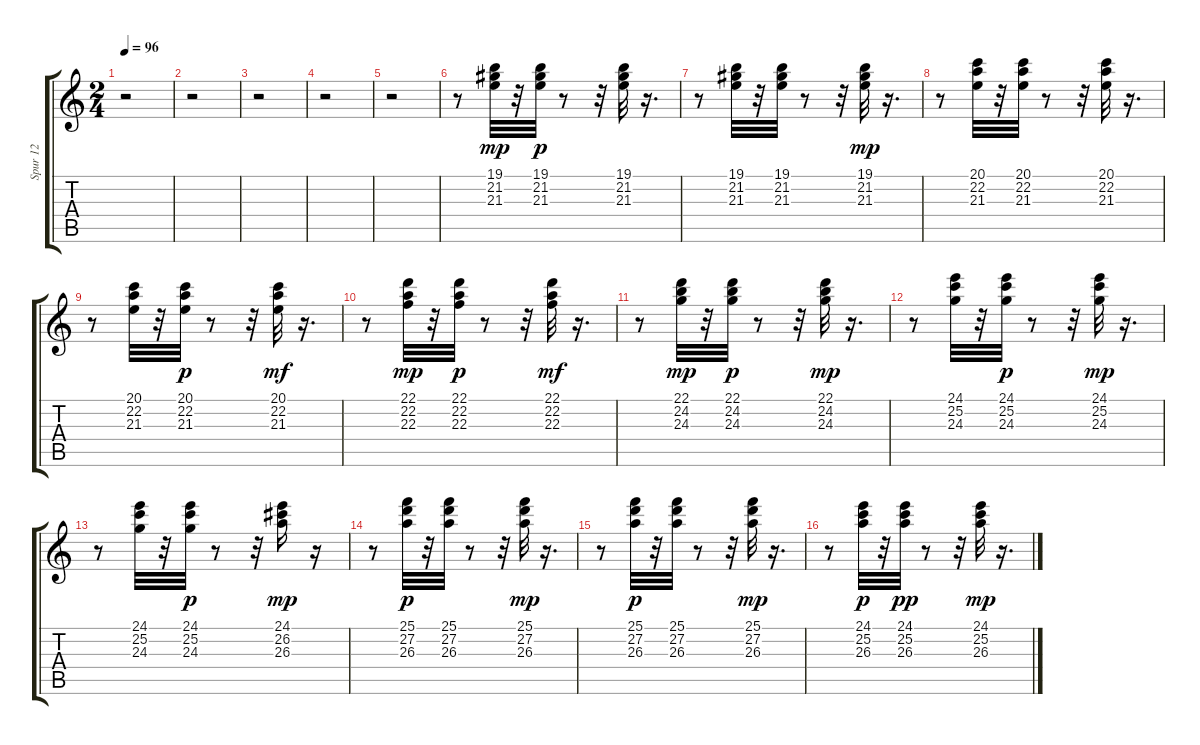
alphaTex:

\track ("Spur 12" "Spur 12") {instrument panflute}
\staff {score tabs}
\tuning (E4 B3 G3 D3 A2 E2) {hide}
\ts (2 4)
\tempo 96
\clef g2
\ks c
r.2{dy mp} |
r.2 |
r.2 |
r.2 |
r.2 |
r.8 (19.1 21.2 21.3).32 r.32 (19.1 21.2 21.3).32{dy p} r.8 r.32 (19.1 21.2 21.3).32 r.16{d} |
r.8 (19.1 21.2 21.3).32 r.32 (19.1 21.2 21.3).32 r.8 r.32 (19.1 21.2 21.3).32{dy mp} r.16{d} |
r.8 (20.1 22.2 21.3).32 r.32 (20.1 22.2 21.3).32 r.8 r.32 (20.1 22.2 21.3).32 r.16{d} |
r.8 (20.1 22.2 21.3).32 r.32 (20.1 22.2 21.3).32{dy p} r.8 r.32 (20.1 22.2 21.3).32{dy mf} r.16{d} |
r.8 (22.1 22.2 22.3).32{dy mp} r.32 (22.1 22.2 22.3).32{dy p} r.8 r.32 (22.1 22.2 22.3).32{dy mf} r.16{d} |
r.8 (22.1 24.2 24.3).32{dy mp} r.32 (22.1 24.2 24.3).32{dy p} r.8 r.32 (22.1 24.2 24.3).32{dy mp} r.16{d} |
r.8 (24.1 25.2 24.3).32 r.32 (24.1 25.2 24.3).32{dy p} r.8 r.32 (24.1 25.2 24.3).32{dy mp} r.16{d} |
r.8 (24.1 25.2 24.3).32 r.32 (24.1 25.2 24.3).32{dy p} r.8 r.32 (24.1 26.2 26.3).16{dy mp} r.16 |
r.8 (25.1 27.2 26.3).32{dy p} r.32 (25.1 27.2 26.3).32 r.8 r.32 (25.1 27.2 26.3).32{dy mp} r.16{d} |
r.8 (25.1 27.2 26.3).32{dy p} r.32 (25.1 27.2 26.3).32 r.8 r.32 (25.1 27.2 26.3).32{dy mp} r.16{d} |
r.8 (24.1 25.2 26.3).32{dy p} r.32 (24.1 25.2 26.3).32{dy pp} r.8 r.32 (24.1 25.2 26.3).32{dy mp} r.16{d}
